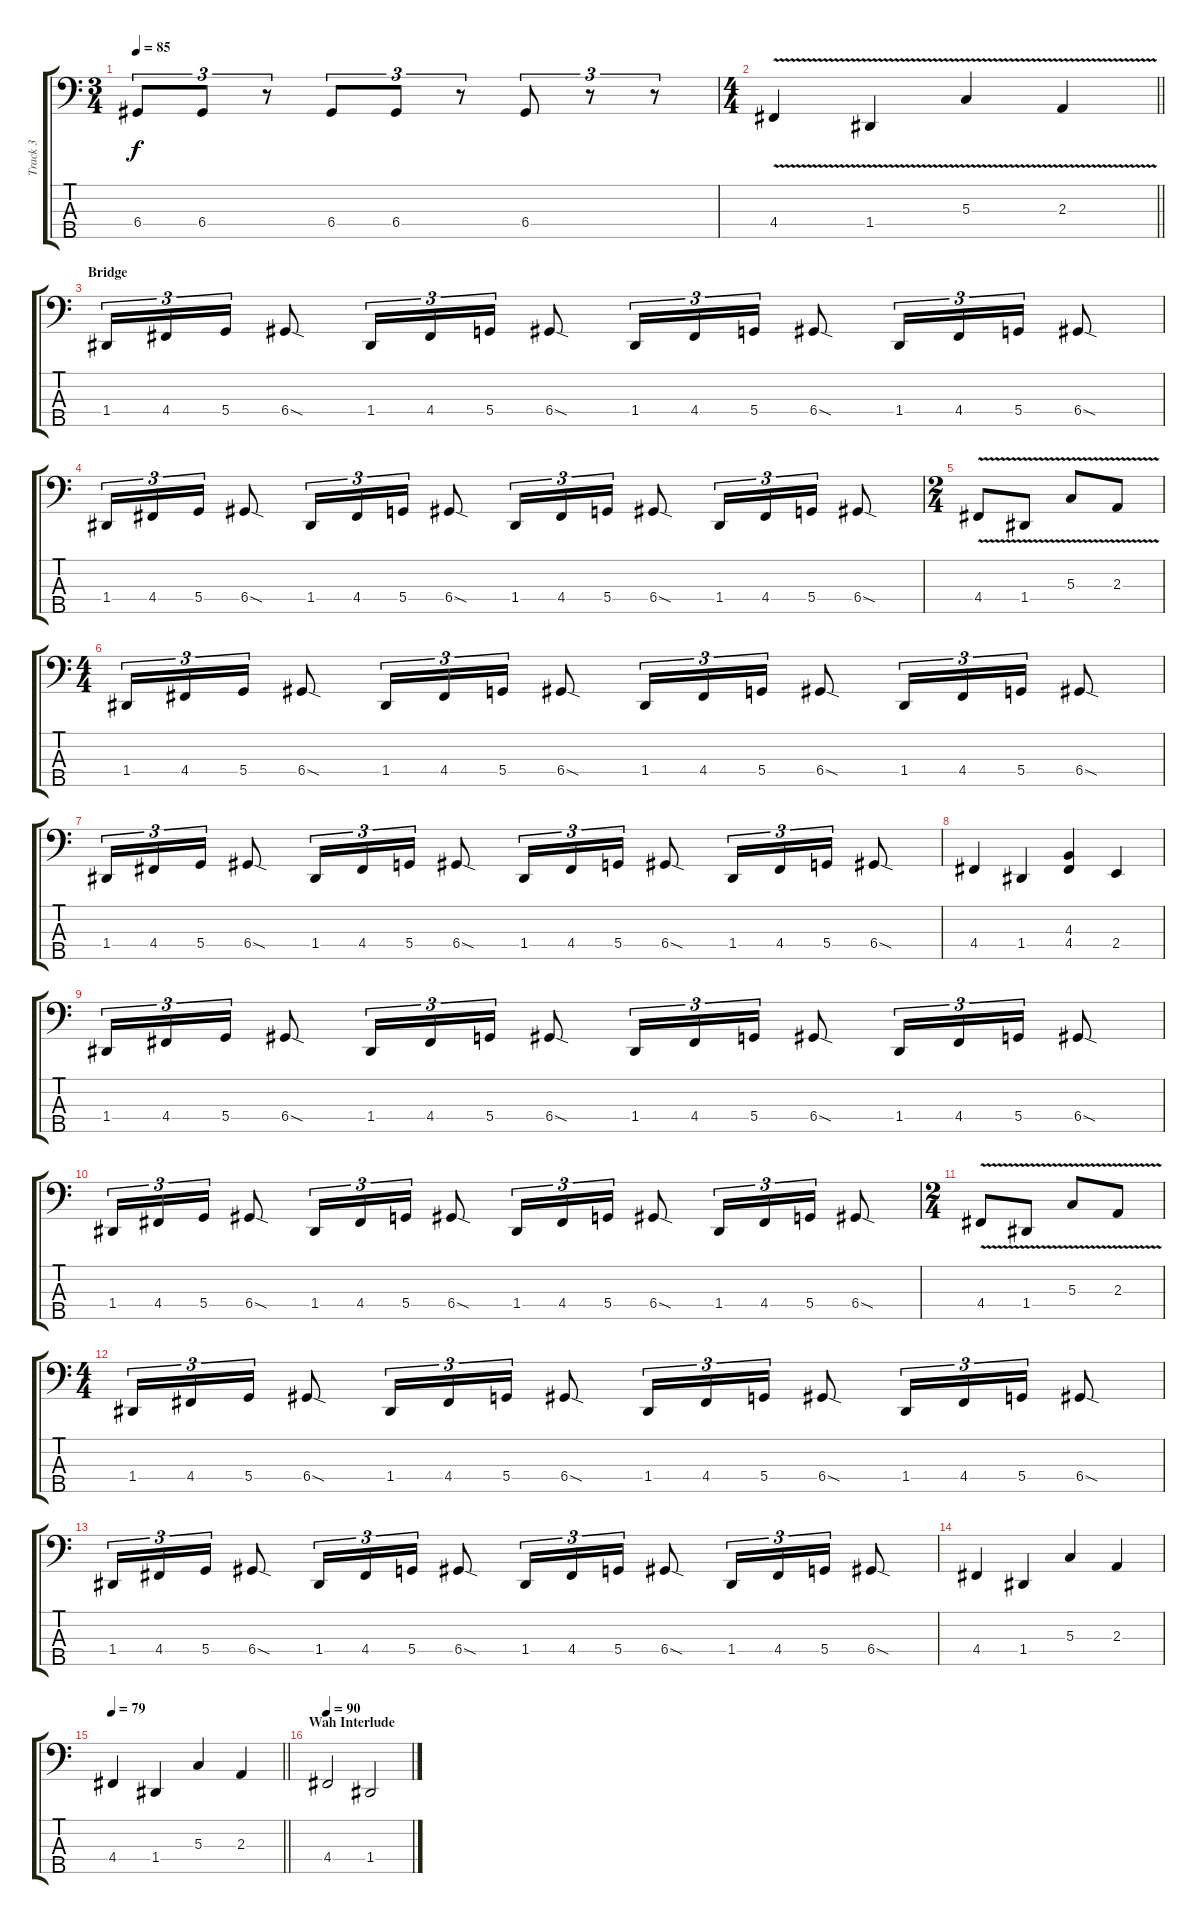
\track ("Track 3" "Track 3") {instrument electricbassfinger}
\staff {score tabs}
\tuning (F2 C2 G1 D1 A0) {hide}
\ts (3 4)
\tempo 85
\clef f4
\ks c
6.4.8{tu (3 2) dy f} 6.4.8{tu (3 2)} r.8{tu (3 2)} 6.4.8{tu (3 2)} 6.4.8{tu (3 2)} r.8{tu (3 2)} 6.4.8{tu (3 2)} r.8{tu (3 2)} r.8{tu (3 2)} |
\ts (4 4)
\barLineRight lightlight
4.4{v}.4 1.4{v}.4 5.3{v}.4 2.3{v}.4 |
\section ("" "Bridge")
1.4.16{tu (3 2)} 4.4.16{tu (3 2)} 5.4.16{tu (3 2)} 6.4{sod}.8 1.4.16{tu (3 2)} 4.4.16{tu (3 2)} 5.4.16{tu (3 2)} 6.4{sod}.8 1.4.16{tu (3 2)} 4.4.16{tu (3 2)} 5.4.16{tu (3 2)} 6.4{sod}.8 1.4.16{tu (3 2)} 4.4.16{tu (3 2)} 5.4.16{tu (3 2)} 6.4{sod}.8 |
1.4.16{tu (3 2)} 4.4.16{tu (3 2)} 5.4.16{tu (3 2)} 6.4{sod}.8 1.4.16{tu (3 2)} 4.4.16{tu (3 2)} 5.4.16{tu (3 2)} 6.4{sod}.8 1.4.16{tu (3 2)} 4.4.16{tu (3 2)} 5.4.16{tu (3 2)} 6.4{sod}.8 1.4.16{tu (3 2)} 4.4.16{tu (3 2)} 5.4.16{tu (3 2)} 6.4{sod}.8 |
\ts (2 4)
4.4{v}.8 1.4{v}.8 5.3{v}.8 2.3{v}.8 |
\ts (4 4)
1.4.16{tu (3 2)} 4.4.16{tu (3 2)} 5.4.16{tu (3 2)} 6.4{sod}.8 1.4.16{tu (3 2)} 4.4.16{tu (3 2)} 5.4.16{tu (3 2)} 6.4{sod}.8 1.4.16{tu (3 2)} 4.4.16{tu (3 2)} 5.4.16{tu (3 2)} 6.4{sod}.8 1.4.16{tu (3 2)} 4.4.16{tu (3 2)} 5.4.16{tu (3 2)} 6.4{sod}.8 |
1.4.16{tu (3 2)} 4.4.16{tu (3 2)} 5.4.16{tu (3 2)} 6.4{sod}.8 1.4.16{tu (3 2)} 4.4.16{tu (3 2)} 5.4.16{tu (3 2)} 6.4{sod}.8 1.4.16{tu (3 2)} 4.4.16{tu (3 2)} 5.4.16{tu (3 2)} 6.4{sod}.8 1.4.16{tu (3 2)} 4.4.16{tu (3 2)} 5.4.16{tu (3 2)} 6.4{sod}.8 |
4.4.4 1.4.4 (4.3 4.4).4 2.4.4 |
1.4.16{tu (3 2)} 4.4.16{tu (3 2)} 5.4.16{tu (3 2)} 6.4{sod}.8 1.4.16{tu (3 2)} 4.4.16{tu (3 2)} 5.4.16{tu (3 2)} 6.4{sod}.8 1.4.16{tu (3 2)} 4.4.16{tu (3 2)} 5.4.16{tu (3 2)} 6.4{sod}.8 1.4.16{tu (3 2)} 4.4.16{tu (3 2)} 5.4.16{tu (3 2)} 6.4{sod}.8 |
1.4.16{tu (3 2)} 4.4.16{tu (3 2)} 5.4.16{tu (3 2)} 6.4{sod}.8 1.4.16{tu (3 2)} 4.4.16{tu (3 2)} 5.4.16{tu (3 2)} 6.4{sod}.8 1.4.16{tu (3 2)} 4.4.16{tu (3 2)} 5.4.16{tu (3 2)} 6.4{sod}.8 1.4.16{tu (3 2)} 4.4.16{tu (3 2)} 5.4.16{tu (3 2)} 6.4{sod}.8 |
\ts (2 4)
4.4{v}.8 1.4{v}.8 5.3{v}.8 2.3{v}.8 |
\ts (4 4)
1.4.16{tu (3 2)} 4.4.16{tu (3 2)} 5.4.16{tu (3 2)} 6.4{sod}.8 1.4.16{tu (3 2)} 4.4.16{tu (3 2)} 5.4.16{tu (3 2)} 6.4{sod}.8 1.4.16{tu (3 2)} 4.4.16{tu (3 2)} 5.4.16{tu (3 2)} 6.4{sod}.8 1.4.16{tu (3 2)} 4.4.16{tu (3 2)} 5.4.16{tu (3 2)} 6.4{sod}.8 |
1.4.16{tu (3 2)} 4.4.16{tu (3 2)} 5.4.16{tu (3 2)} 6.4{sod}.8 1.4.16{tu (3 2)} 4.4.16{tu (3 2)} 5.4.16{tu (3 2)} 6.4{sod}.8 1.4.16{tu (3 2)} 4.4.16{tu (3 2)} 5.4.16{tu (3 2)} 6.4{sod}.8 1.4.16{tu (3 2)} 4.4.16{tu (3 2)} 5.4.16{tu (3 2)} 6.4{sod}.8 |
4.4.4 1.4.4 5.3.4 2.3.4 |
\tempo 79
\barLineRight lightlight
4.4.4 1.4.4 5.3.4 2.3.4 |
\section ("" "Wah Interlude")
\tempo 90
4.4.2 1.4.2
